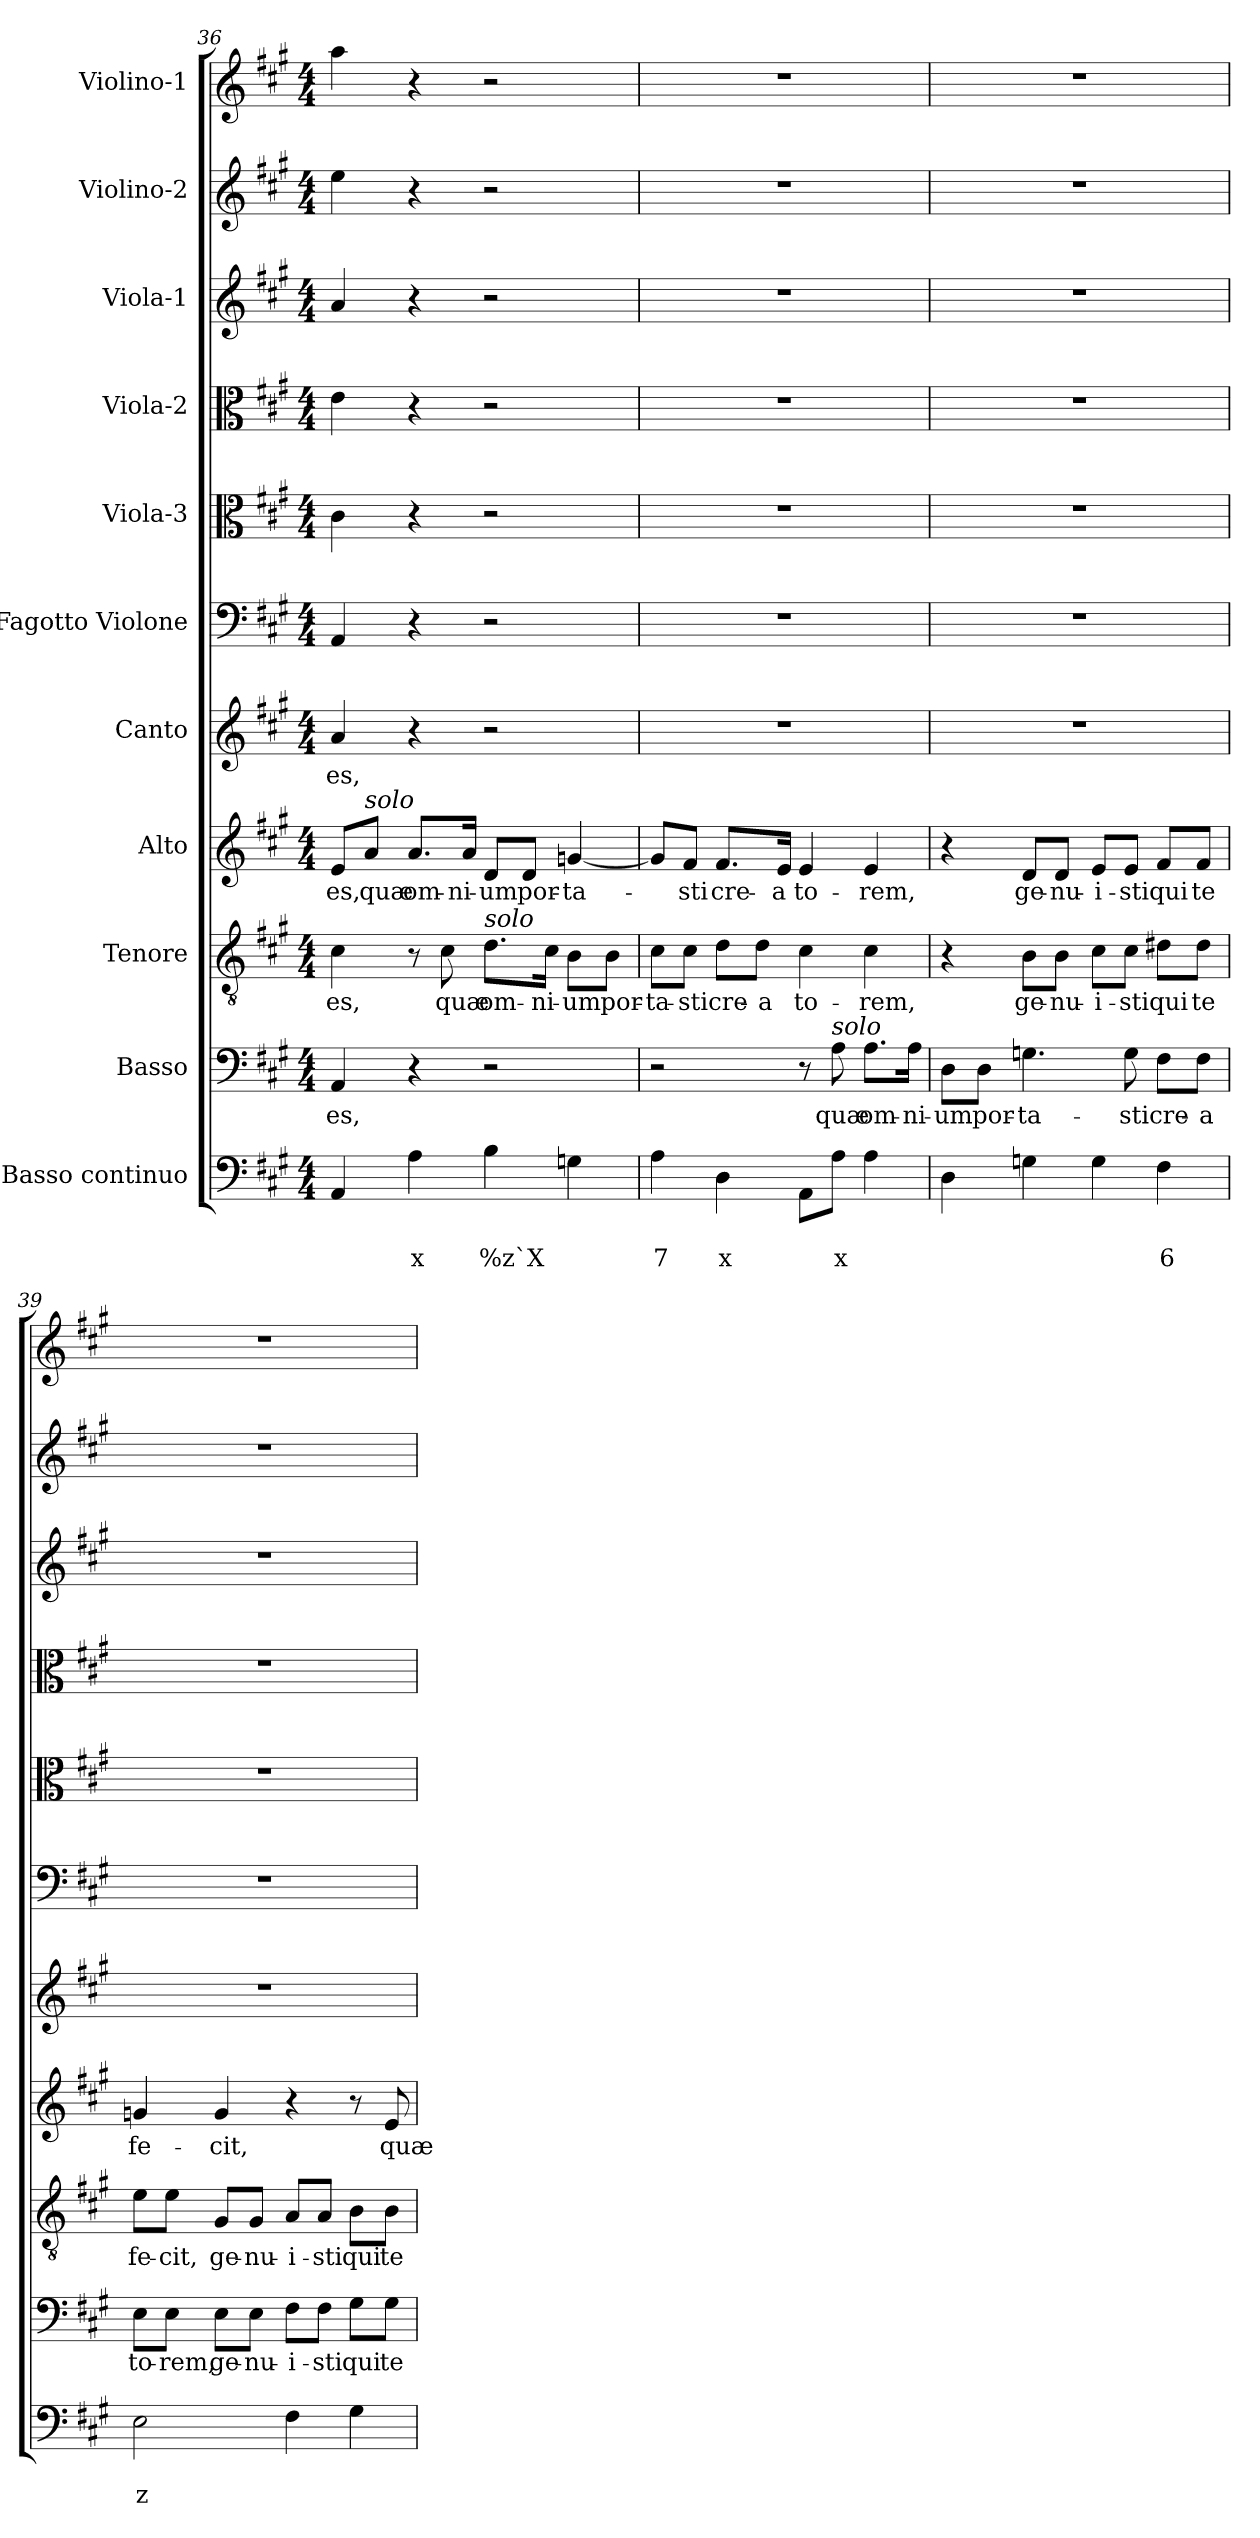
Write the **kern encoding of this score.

**kern	**text	**text	**kern	**text	**kern	**text	**kern	**text	**kern	**text	**kern	**kern	**kern	**kern	**kern	**kern
*part11	*part11	*part11	*part10	*part10	*part9	*part9	*part8	*part8	*part7	*part7	*part6	*part5	*part4	*part3	*part2	*part1
*staff11	*staff11	*staff11	*staff10	*staff10	*staff9	*staff9	*staff8	*staff8	*staff7	*staff7	*staff6	*staff5	*staff4	*staff3	*staff2	*staff1
*I"Basso continuo	*	*	*I"Basso	*	*I"Tenore	*	*I"Alto	*	*I"Canto	*	*I"Fagotto Violone	*I"Viola-3	*I"Viola-2	*I"Viola-1	*I"Violino-2	*I"Violino-1
!!LO:PB:g=z
*clefF4	*	*	*clefF4	*	*clefGv2	*	*clefG2	*	*clefG2	*	*clefF4	*clefC3	*clefC3	*clefG2	*clefG2	*clefG2
*k[f#c#g#]	*	*	*k[f#c#g#]	*	*k[f#c#g#]	*	*k[f#c#g#]	*	*k[f#c#g#]	*	*k[f#c#g#]	*k[f#c#g#]	*k[f#c#g#]	*k[f#c#g#]	*k[f#c#g#]	*k[f#c#g#]
*A:	*	*	*A:	*	*A:	*	*A:	*	*A:	*	*A:	*A:	*A:	*A:	*A:	*A:
*M4/4	*	*	*M4/4	*	*M4/4	*	*M4/4	*	*M4/4	*	*M4/4	*M4/4	*M4/4	*M4/4	*M4/4	*M4/4
=36	=36	=36	=36	=36	=36	=36	=36	=36	=36	=36	=36	=36	=36	=36	=36	=36
!	!	!	!	!LO:LY:b	!	!LO:LY:b	!	!LO:LY:b	!	!LO:LY:b	!	!	!	!	!	!
4AA/	.	.	4AA/	es,	4c#\	es,	8e/L	es,	4a/	es,	4AA/	4c#\	4e\	4a/	4ee\	4aa\
!	!	!	!	!	!	!	!LO:TX:a:i:t=solo	!	!	!	!	!	!	!	!	!
!	!	!	!	!	!	!	!	!LO:LY:b	!	!	!	!	!	!	!	!
.	.	.	.	.	.	.	8a/J	quæ	.	.	.	.	.	.	.	.
!	!	!LO:LY:b	!	!	!	!	!	!LO:LY:b	!	!	!	!	!	!	!	!
4A\	.	x	4r	.	8r	.	8.a/L	om-	4r	.	4r	4r	4r	4r	4r	4r
!	!	!	!	!	!	!LO:LY:b	!	!	!	!	!	!	!	!	!	!
.	.	.	.	.	8c#\	quæ	.	.	.	.	.	.	.	.	.	.
!	!	!	!	!	!	!	!	!LO:LY:b	!	!	!	!	!	!	!	!
.	.	.	.	.	.	.	16a/Jk	-ni-	.	.	.	.	.	.	.	.
!	!	!	!	!	!LO:TX:a:i:t=solo	!	!	!	!	!	!	!	!	!	!	!
!	!	!LO:LY:b	!	!	!	!LO:LY:b	!	!LO:LY:b	!	!	!	!	!	!	!	!
4B\	.	%z`X	2r	.	8.d\L	om-	8d/L	-um	2r	.	2r	2r	2r	2r	2r	2r
!	!	!	!	!	!	!	!	!LO:LY:b	!	!	!	!	!	!	!	!
.	.	.	.	.	.	.	8d/J	por-	.	.	.	.	.	.	.	.
!	!	!	!	!	!	!LO:LY:b	!	!	!	!	!	!	!	!	!	!
.	.	.	.	.	16c#\Jk	-ni-	.	.	.	.	.	.	.	.	.	.
!	!	!	!	!	!	!LO:LY:b	!	!LO:LY:b	!	!	!	!	!	!	!	!
4Gn\	.	.	.	.	8B\L	-um	[4gn/	-ta-	.	.	.	.	.	.	.	.
!	!	!	!	!	!	!LO:LY:b	!	!	!	!	!	!	!	!	!	!
.	.	.	.	.	8B\J	por-	.	.	.	.	.	.	.	.	.	.
=37	=37	=37	=37	=37	=37	=37	=37	=37	=37	=37	=37	=37	=37	=37	=37	=37
!	!	!LO:LY:b	!	!	!	!LO:LY:b	!	!	!	!	!	!	!	!	!	!
4A\	.	7	2r	.	8c#\L	-ta-	8g/L]	.	1r	.	1r	1r	1r	1r	1r	1r
!	!	!	!	!	!	!LO:LY:b	!	!LO:LY:b	!	!	!	!	!	!	!	!
.	.	.	.	.	8c#\J	-sti	8f#/J	-sti	.	.	.	.	.	.	.	.
!	!	!LO:LY:b	!	!	!	!LO:LY:b	!	!LO:LY:b	!	!	!	!	!	!	!	!
4D\	.	x	.	.	8d\L	cre-	8.f#/L	cre-	.	.	.	.	.	.	.	.
!	!	!	!	!	!	!LO:LY:b	!	!	!	!	!	!	!	!	!	!
.	.	.	.	.	8d\J	-a	.	.	.	.	.	.	.	.	.	.
!	!	!	!	!	!	!	!	!LO:LY:b	!	!	!	!	!	!	!	!
.	.	.	.	.	.	.	16e/Jk	-a	.	.	.	.	.	.	.	.
!	!	!	!	!	!	!LO:LY:b	!	!LO:LY:b	!	!	!	!	!	!	!	!
8AA\L	.	.	8r	.	4c#\	to-	4e/	to-	.	.	.	.	.	.	.	.
!	!	!	!LO:TX:a:i:t=solo	!	!	!	!	!	!	!	!	!	!	!	!	!
!	!	!LO:LY:b	!	!LO:LY:b	!	!	!	!	!	!	!	!	!	!	!	!
8A\J	.	x	8A\	quæ	.	.	.	.	.	.	.	.	.	.	.	.
!	!	!	!	!LO:LY:b	!	!LO:LY:b	!	!LO:LY:b	!	!	!	!	!	!	!	!
4A\	.	.	8.A\L	om-	4c#\	-rem,	4e/	-rem,	.	.	.	.	.	.	.	.
!	!	!	!	!LO:LY:b	!	!	!	!	!	!	!	!	!	!	!	!
.	.	.	16A\Jk	-ni-	.	.	.	.	.	.	.	.	.	.	.	.
=38	=38	=38	=38	=38	=38	=38	=38	=38	=38	=38	=38	=38	=38	=38	=38	=38
!	!	!	!	!LO:LY:b	!	!	!	!	!	!	!	!	!	!	!	!
4D\	.	.	8D\L	-um	4r	.	4r	.	1r	.	1r	1r	1r	1r	1r	1r
!	!	!	!	!LO:LY:b	!	!	!	!	!	!	!	!	!	!	!	!
.	.	.	8D\J	por-	.	.	.	.	.	.	.	.	.	.	.	.
!	!	!	!	!LO:LY:b	!	!LO:LY:b	!	!LO:LY:b	!	!	!	!	!	!	!	!
4Gn\	.	.	4.Gn\	-ta-	8B\L	ge-	8d/L	ge-	.	.	.	.	.	.	.	.
!	!	!	!	!	!	!LO:LY:b	!	!LO:LY:b	!	!	!	!	!	!	!	!
.	.	.	.	.	8B\J	-nu-	8d/J	-nu-	.	.	.	.	.	.	.	.
!	!	!	!	!	!	!LO:LY:b	!	!LO:LY:b	!	!	!	!	!	!	!	!
4G\	.	.	.	.	8c#\L	-i-	8e/L	-i-	.	.	.	.	.	.	.	.
!	!	!	!	!LO:LY:b	!	!LO:LY:b	!	!LO:LY:b	!	!	!	!	!	!	!	!
.	.	.	8G\	-sti	8c#\J	-sti	8e/J	-sti	.	.	.	.	.	.	.	.
!	!	!LO:LY:b	!	!LO:LY:b	!	!LO:LY:b	!	!LO:LY:b	!	!	!	!	!	!	!	!
4F#\	.	6	8F#\L	cre-	8d#X\L	qui	8f#/L	qui	.	.	.	.	.	.	.	.
!	!	!	!	!LO:LY:b	!	!LO:LY:b	!	!LO:LY:b	!	!	!	!	!	!	!	!
.	.	.	8F#\J	-a	8d#\J	te	8f#/J	te	.	.	.	.	.	.	.	.
=39	=39	=39	=39	=39	=39	=39	=39	=39	=39	=39	=39	=39	=39	=39	=39	=39
!	!	!LO:LY:b	!	!LO:LY:b	!	!LO:LY:b	!	!LO:LY:b	!	!	!	!	!	!	!	!
2E\	.	z	8E\L	to-	8e\L	fe-	4gn/	fe-	1r	.	1r	1r	1r	1r	1r	1r
!	!	!	!	!LO:LY:b	!	!LO:LY:b	!	!	!	!	!	!	!	!	!	!
.	.	.	8E\J	-rem,	8e\J	-cit,	.	.	.	.	.	.	.	.	.	.
!	!	!	!	!LO:LY:b	!	!LO:LY:b	!	!LO:LY:b	!	!	!	!	!	!	!	!
.	.	.	8E\L	ge-	8G#/L	ge-	4g/	-cit,	.	.	.	.	.	.	.	.
!	!	!	!	!LO:LY:b	!	!LO:LY:b	!	!	!	!	!	!	!	!	!	!
.	.	.	8E\J	-nu-	8G#/J	-nu-	.	.	.	.	.	.	.	.	.	.
!	!	!	!	!LO:LY:b	!	!LO:LY:b	!	!	!	!	!	!	!	!	!	!
4F#\	.	.	8F#\L	-i-	8A/L	-i-	4r	.	.	.	.	.	.	.	.	.
!	!	!	!	!LO:LY:b	!	!LO:LY:b	!	!	!	!	!	!	!	!	!	!
.	.	.	8F#\J	-sti	8A/J	-sti	.	.	.	.	.	.	.	.	.	.
!	!	!	!	!LO:LY:b	!	!LO:LY:b	!	!	!	!	!	!	!	!	!	!
4G#\	.	.	8G#\L	qui	8B\L	qui	8r	.	.	.	.	.	.	.	.	.
!	!	!	!	!LO:LY:b	!	!LO:LY:b	!	!LO:LY:b	!	!	!	!	!	!	!	!
.	.	.	8G#\J	te	8B\J	te	8e/	quæ	.	.	.	.	.	.	.	.
=	=	=	=	=	=	=	=	=	=	=	=	=	=	=	=	=
*-	*-	*-	*-	*-	*-	*-	*-	*-	*-	*-	*-	*-	*-	*-	*-	*-
